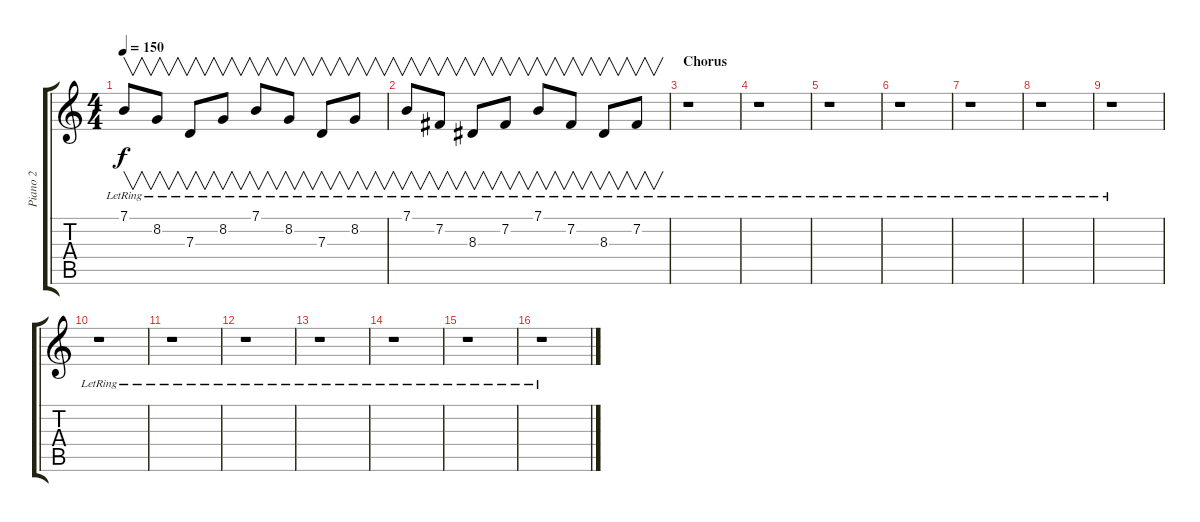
\track ("Piano 2" "Piano 2") {instrument brightacousticpiano}
\staff {score tabs}
\tuning (E4 B3 G3 D3 A2 E2) {hide}
\ts (4 4)
\tempo 150
\clef g2
\ks c
7.1{lr}.8{v dy f} 8.2{lr}.8{v} 7.3{lr}.8{v} 8.2{lr}.8{v} 7.1{lr}.8{v} 8.2{lr}.8{v} 7.3{lr}.8{v} 8.2{lr}.8{v} |
7.1{lr}.8{v} 7.2{lr}.8{v} 8.3{lr}.8{v} 7.2{lr}.8{v} 7.1{lr}.8{v} 7.2{lr}.8{v} 8.3{lr}.8{v} 7.2{lr}.8{v} |
\section ("" "Chorus")
r.1 |
r.1 |
r.1 |
r.1 |
r.1 |
r.1 |
r.1 |
r.1 |
r.1 |
r.1 |
r.1 |
r.1 |
r.1 |
r.1
